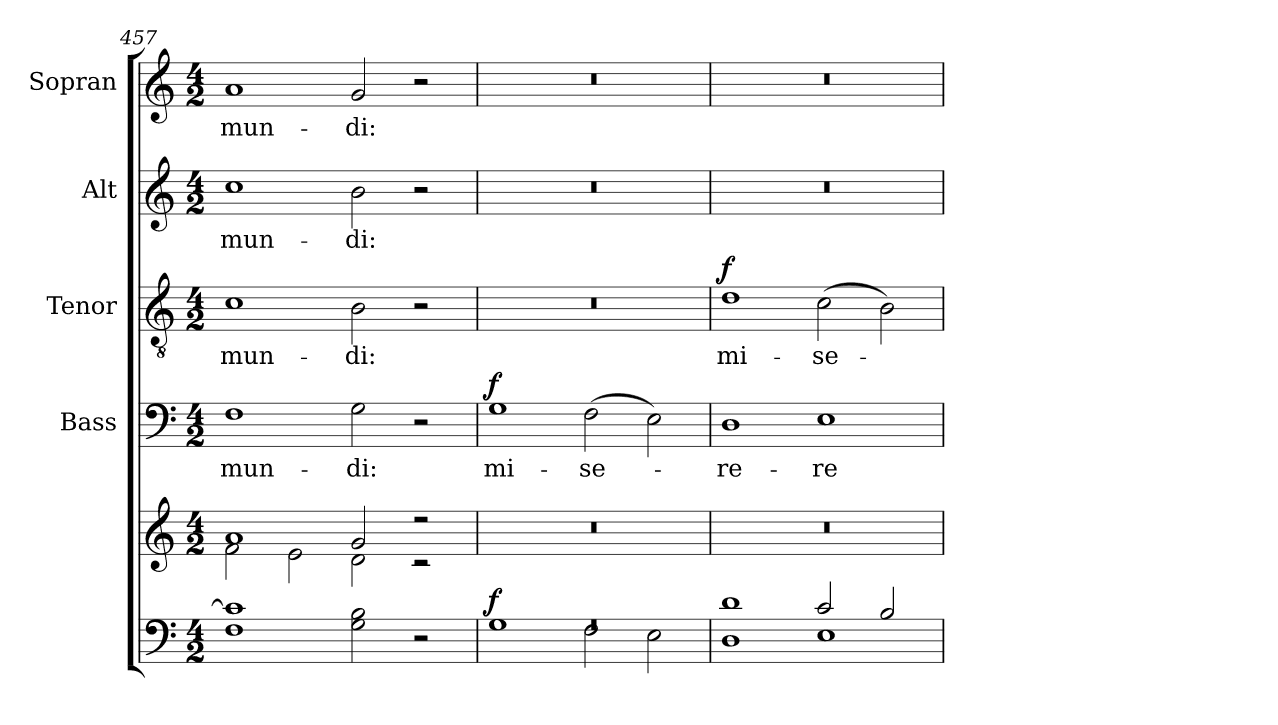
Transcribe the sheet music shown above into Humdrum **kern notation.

**kern	**kern	**dynam	**kern	**text	**dynam	**kern	**text	**dynam	**kern	**text	**kern	**text
*part5	*part5	*part5	*part4	*part4	*part4	*part3	*part3	*part3	*part2	*part2	*part1	*part1
*staff6	*staff5	*staff5/6	*staff4	*staff4	*staff4	*staff3	*staff3	*staff3	*staff2	*staff2	*staff1	*staff1
*	*	*	*I"Bass	*	*	*I"Tenor	*	*	*I"Alt	*	*I"Sopran	*
*	*	*	*I'B.	*	*	*I'T.	*	*	*I'A.	*	*I'S.	*
*clefF4	*clefG2	*	*clefF4	*	*	*clefGv2	*	*	*clefG2	*	*clefG2	*
*k[]	*k[]	*	*k[]	*	*	*k[]	*	*	*k[]	*	*k[]	*
*C:	*C:	*	*C:	*	*	*C:	*	*	*C:	*	*C:	*
*M4/2	*M4/2	*	*M4/2	*	*	*M4/2	*	*	*M4/2	*	*M4/2	*
=457	=457	=457	=457	=457	=457	=457	=457	=457	=457	=457	=457	=457
*	*^	*	*	*	*	*	*	*	*	*	*	*
!	!	!	!	!	!LO:LY:b	!	!	!LO:LY:b	!	!	!LO:LY:b	!	!LO:LY:b
1F 1c]	1a	2f\	.	1F	mun-	.	1c	mun-	.	1cc	mun-	1a	mun-
.	.	2e\	.	.	.	.	.	.	.	.	.	.	.
!	!	!	!	!	!LO:LY:b	!	!	!LO:LY:b	!	!	!LO:LY:b	!	!LO:LY:b
2G\ 2B\	2g/	2d\	.	2G\	-di:	.	2B\	-di:	.	2b\	-di:	2g/	-di:
2r	2r	2r	.	2r	.	.	2r	.	.	2r	.	2r	.
=458	=458	=458	=458	=458	=458	=458	=458	=458	=458	=458	=458	=458	=458
*^	*	*	*	*	*	*	*	*	*	*	*	*	*
!	!	!	!	!LO:DY:a=2	!	!LO:LY:b	!LO:DY:a	!	!	!	!	!	!	!
*	*	*v	*v	*	*	*	*	*	*	*	*	*	*	*
0rB	1G	0r	f	1G	mi-	f	0r	.	.	0r	.	0r	.
!	!	!	!	!	!LO:LY:b	!	!	!	!	!	!	!	!
.	2F\	.	.	(>2F\	-se-	.	.	.	.	.	.	.	.
.	2E\	.	.	2E\)	.	.	.	.	.	.	.	.	.
=459	=459	=459	=459	=459	=459	=459	=459	=459	=459	=459	=459	=459	=459
!	!	!	!	!	!LO:LY:b	!	!	!LO:LY:b	!LO:DY:a	!	!	!	!
1d	1D	0r	.	1D	-re-	.	1d	mi-	f	0r	.	0r	.
!	!	!	!	!	!LO:LY:b	!	!	!LO:LY:b	!	!	!	!	!
2c/	1E	.	.	1E	-re	.	(>2c\	-se-	.	.	.	.	.
2B/	.	.	.	.	.	.	2B\)	.	.	.	.	.	.
*v	*v	*	*	*	*	*	*	*	*	*	*	*	*
=	=	=	=	=	=	=	=	=	=	=	=	=
*-	*-	*-	*-	*-	*-	*-	*-	*-	*-	*-	*-	*-
